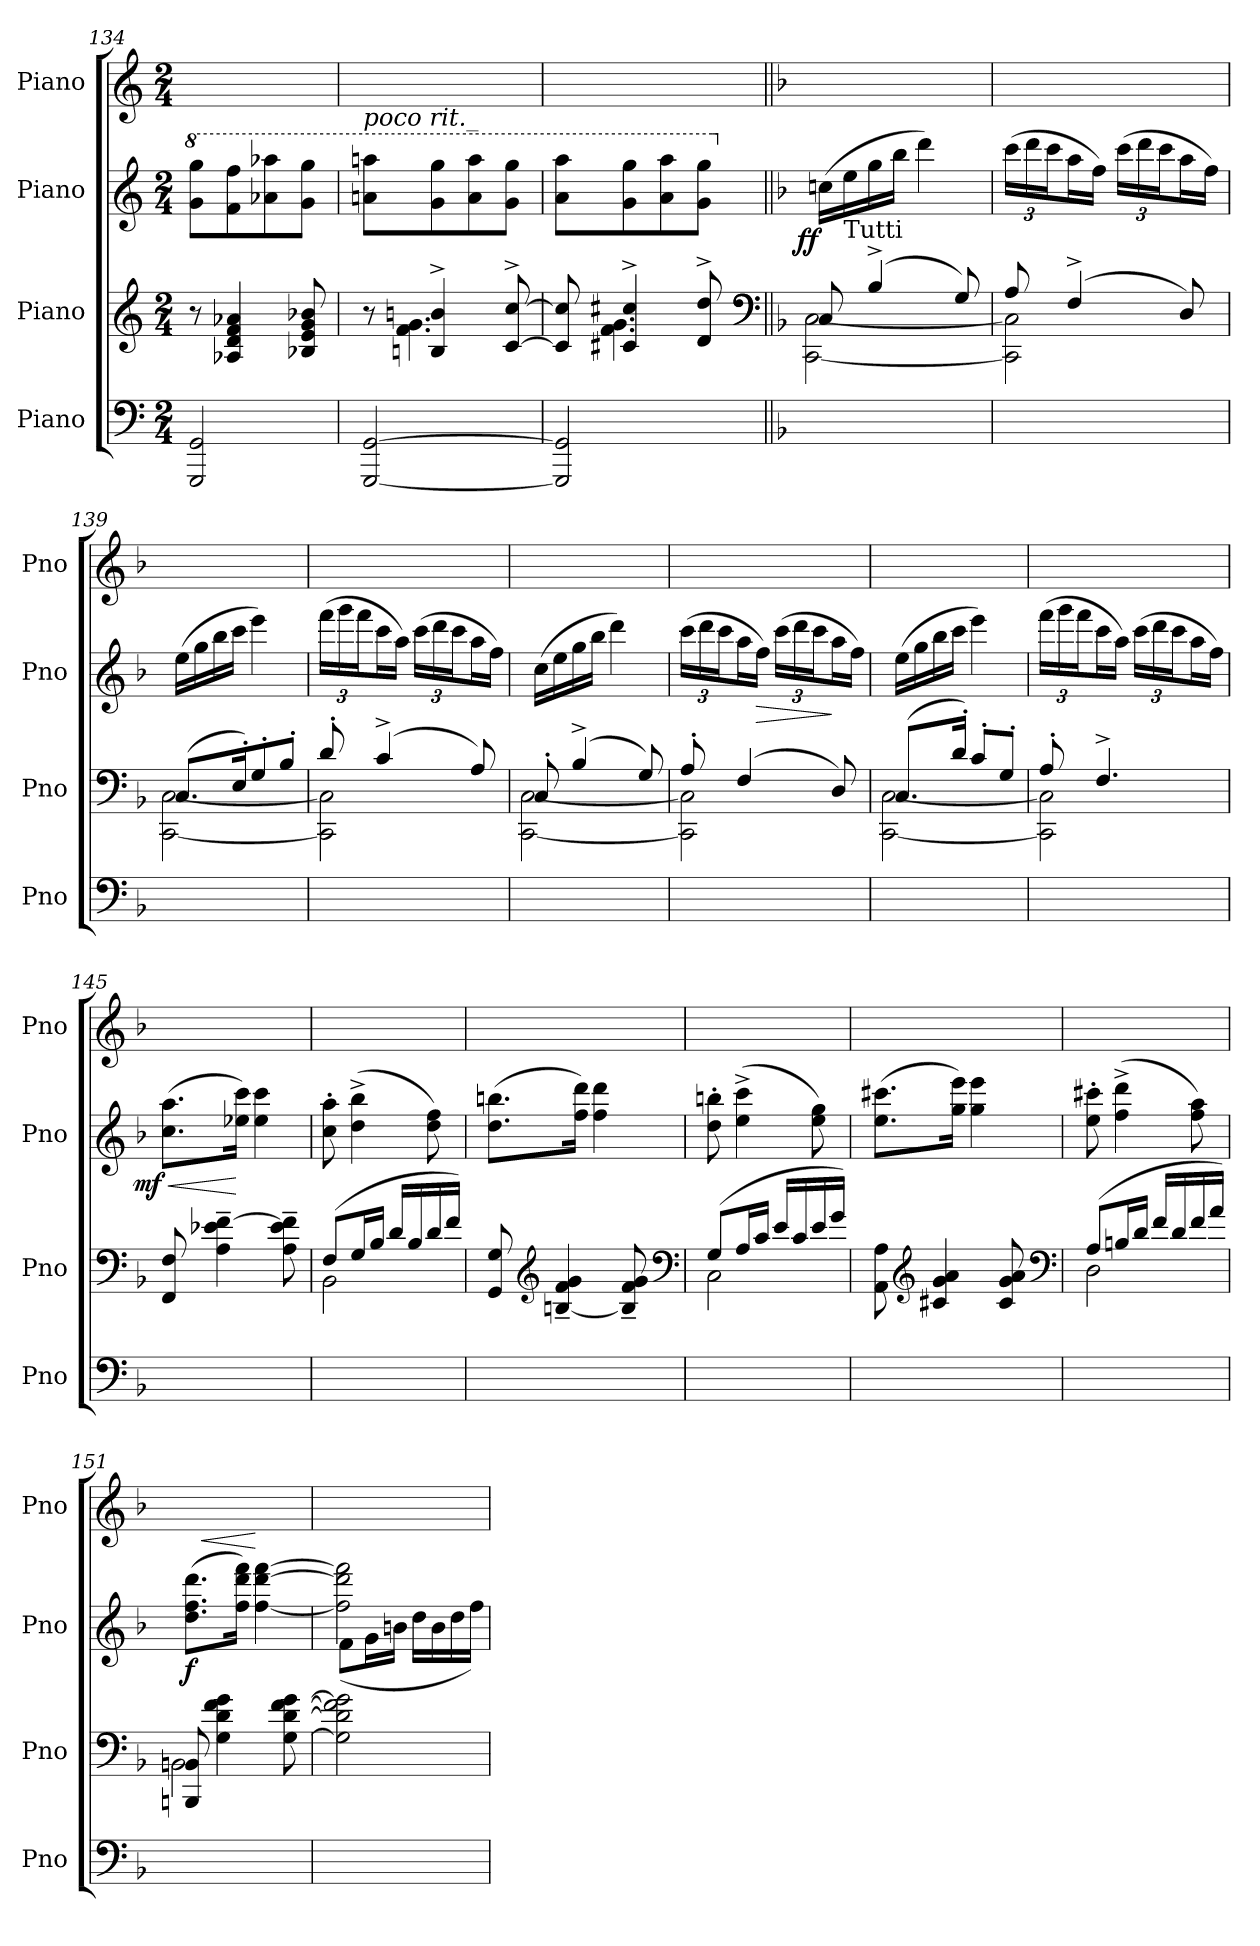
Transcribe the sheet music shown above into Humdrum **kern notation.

**kern	**kern	**kern	**dynam	**kern
*part4	*part3	*part2	*part2	*part1
*staff4	*staff3	*staff2	*staff2	*staff1
*I"Piano	*I"Piano	*I"Piano	*	*I"Piano
*I'Pno	*I'Pno	*I'Pno	*	*I'Pno
*clefF4	*clefG2	*clefG2	*	*clefG2
*k[]	*k[]	*k[]	*	*k[]
*M2/4	*M2/4	*M2/4	*	*M2/4
*	*	*8va	*	*
=134	=134	=134	=134	=134
2GGG/ 2GG/	8r	8gg\ 8ggg\L	.	2ryy
.	4A-X/ 4d/ 4f/ 4a-X/	8ff\ 8fff\	.	.
.	.	8aa-X\ 8aaa-X\	.	.
.	8B-X/ 8e/ 8g/ 8b-X/	8gg\ 8ggg\J	.	.
=135	=135	=135	=135	=135
*	*^	*	*	*
!	!	!	!LO:TX:a:i:t=poco rit._	!	!
[2GGG/ [2GG/	8r	8ryy	8aan\ 8aaan\L	.	2ryy
.	4Bn^/ 4bn^/	4.f\ 4.g\	8gg\ 8ggg\	.	.
.	.	.	8aa\ 8aaa\	.	.
.	[8c^/ [8cc^/	.	8gg\ 8ggg\J	.	.
=136	=136	=136	=136	=136	=136
2GGG]/ 2GG]/	8c]/ 8cc]/	8ryy	8aa\ 8aaa\L	.	2ryy
.	4c#X^/ 4cc#X^/	4.f\ 4.g\	8gg\ 8ggg\	.	.
.	.	.	8aa\ 8aaa\	.	.
.	8d^/ 8dd^/	.	8gg\ 8ggg\J	.	.
*	*clefF4	*	*	*	*
=137||	=137||	=137||	=137||	=137||	=137||
*k[b-]	*k[b-]	*	*k[b-]	*	*k[b-]
*	*	*	*X8va	*	*
!	!	!	!	!LO:DY:rj	!
2ryy	8C/	[2CC\ [2C\	(16ccn\LL	ff	2ryy
!	!	!	!LO:TX:b:t=Tutti	!	!
.	.	.	16ee\	.	.
.	(4B-^/	.	16gg\	.	.
.	.	.	16bb-\JJ	.	.
.	.	.	4ddd\)	.	.
.	8G/)	.	.	.	.
=138	=138	=138	=138	=138	=138
2ryy	8A/	2CC]\ 2C]\	(24ccc\LL	.	2ryy
.	.	.	24ddd\	.	.
.	.	.	24ccc\J	.	.
.	(4F^/	.	16aa\L	.	.
.	.	.	16ff\JJ)	.	.
.	.	.	(24ccc\LL	.	.
.	.	.	24ddd\	.	.
.	.	.	24ccc\J	.	.
.	8D/)	.	16aa\L	.	.
.	.	.	16ff\JJ)	.	.
=139	=139	=139	=139	=139	=139
2ryy	(8.C/L	[2CC\ [2C\	(16ee\LL	.	2ryy
.	.	.	16gg\	.	.
.	.	.	16bb-\	.	.
.	16E'/K)	.	16ccc\JJ	.	.
.	8G'/	.	4eee\)	.	.
.	8B-'/J	.	.	.	.
=140	=140	=140	=140	=140	=140
2ryy	8d'/	2CC]\ 2C]\	(24fff\LL	.	2ryy
.	.	.	24ggg\	.	.
.	.	.	24fff\J	.	.
.	(4c^/	.	16ccc\L	.	.
.	.	.	16aa\JJ)	.	.
.	.	.	(24ccc\LL	.	.
.	.	.	24ddd\	.	.
.	.	.	24ccc\J	.	.
.	8A/)	.	16aa\L	.	.
.	.	.	16ff\JJ)	.	.
=141	=141	=141	=141	=141	=141
2ryy	8C'/	[2CC\ [2C\	(16cc\LL	.	2ryy
.	.	.	16ee\	.	.
.	(4B-^/	.	16gg\	.	.
.	.	.	16bb-\JJ	.	.
.	.	.	4ddd\)	.	.
.	8G/)	.	.	.	.
=142	=142	=142	=142	=142	=142
2ryy	8A'/	2CC]\ 2C]\	(24ccc\LL	.	2ryy
.	.	.	24ddd\	.	.
.	.	.	24ccc\J	.	.
.	(4F/	.	16aa\L	.	.
.	.	.	16ff\JJ)	>	.
.	.	.	(24ccc\LL	.	.
.	.	.	24ddd\	.	.
.	.	.	24ccc\J	.	.
.	8D/)	.	16aa\L	]	.
.	.	.	16ff\JJ)	.	.
=143	=143	=143	=143	=143	=143
2ryy	(8.C/L	[2CC\ [2C\	(16ee\LL	.	2ryy
.	.	.	16gg\	.	.
.	.	.	16bb-\	.	.
.	16d'/Jk)	.	16ccc\JJ	.	.
.	8c'/L	.	4eee\)	.	.
.	8G'/J	.	.	.	.
=144	=144	=144	=144	=144	=144
2ryy	8A'/	2CC]\ 2C]\	(24fff\LL	.	2ryy
.	.	.	24ggg\	.	.
.	.	.	24fff\J	.	.
.	4.F^/	.	16ccc\L	.	.
.	.	.	16aa\JJ)	.	.
.	.	.	(24ccc\LL	.	.
.	.	.	24ddd\	.	.
.	.	.	24ccc\J	.	.
.	.	.	16aa\L	.	.
.	.	.	16ff\JJ)	.	.
*	*v	*v	*	*	*
=145	=145	=145	=145	=145
!	!	!	!LO:DY:n=1:rj	!
2ryy	8FF/ 8F/	(8.cc\ 8.aa\L	< mf	2ryy
.	4A~\ 4e-X~\ [4f~\	.	.	.
.	.	16ee-X\ 16ccc\Jk)	[	.
.	.	4ee-\ 4ccc\	.	.
.	8A~\ 8e-~\ 8f]~\	.	.	.
=146	=146	=146	=146	=146
*	*^	*	*	*
2ryy	(8F/L	2BB-\	8cc'\ 8aa'\	.	2ryy
.	16G/L	.	(4dd^\ 4bb-^\	.	.
.	16B-/JJ	.	.	.	.
.	16d/LL	.	.	.	.
.	16B-/	.	.	.	.
.	16d/	.	8dd\ 8ff\)	.	.
.	16f/JJ)	.	.	.	.
*	*v	*v	*	*	*
=147	=147	=147	=147	=147
2ryy	8GG/ 8G/	(8.dd\ 8.bbn\L	.	2ryy
*	*clefG2	*	*	*
.	[4Bn~/ 4f~/ 4g~/	.	.	.
.	.	16ff\ 16ddd\Jk)	.	.
.	.	4ff\ 4ddd\	.	.
.	8B]~/ 8f~/ 8g~/	.	.	.
*	*clefF4	*	*	*
=148	=148	=148	=148	=148
*	*^	*	*	*
2ryy	(8G/L	2C\	8dd'\ 8bbn'\	.	2ryy
.	16A/L	.	(4ee^\ 4ccc^\	.	.
.	16c/JJ	.	.	.	.
.	16e/LL	.	.	.	.
.	16c/	.	.	.	.
.	16e/	.	8ee\ 8gg\)	.	.
.	16g/JJ)	.	.	.	.
*	*v	*v	*	*	*
=149	=149	=149	=149	=149
2ryy	8AA\ 8A\	(8.ee\ 8.ccc#X\L	.	2ryy
*	*clefG2	*	*	*
.	4c#X/ 4g/ 4a/	.	.	.
.	.	16gg\ 16eee\Jk)	.	.
.	.	4gg\ 4eee\	.	.
.	8c#/ 8g/ 8a/	.	.	.
*	*clefF4	*	*	*
=150	=150	=150	=150	=150
*	*^	*	*	*
2ryy	(8A/L	2D\	8ee'\ 8ccc#X'\	.	2ryy
.	16Bn/L	.	(4ff^\ 4ddd^\	.	.
.	16d/JJ	.	.	.	.
.	16f/LL	.	.	.	.
.	16d/	.	.	.	.
.	16f/	.	8ff\ 8aa\)	.	.
.	16a/JJ)	.	.	.	.
=151	=151	=151	=151	=151	=151
!	!	!	!	!LO:HP:a	!
2ryy	8BBBn/ 8BBn/	2BB\	(8.dd\ 8.ff\ 8.ddd\L	< f	2ryy
.	4G\ 4d\ 4f\ 4g\	.	.	.	.
.	.	.	16ff\ 16ddd\ 16fff\Jk)	.	.
.	.	.	[4ff\ [4ddd\ [4fff\	[	.
.	[8G\ [8d\ [8f\ [8g\	.	.	.	.
*	*v	*v	*	*	*
=152	=152	=152	=152	=152
*	*	*^	*	*
2ryy	2G]\ 2d]\ 2f]\ 2g]\	2ff]\ 2ddd]\ 2fff]\	(8f\L	.	2ryy
.	.	.	16g\L	.	.
.	.	.	16bn\JJ	.	.
.	.	.	16dd\LL	.	.
.	.	.	16b\	.	.
.	.	.	16dd\	.	.
.	.	.	16ff\JJ)	.	.
*	*	*v	*v	*	*
=	=	=	=	=
*-	*-	*-	*-	*-
